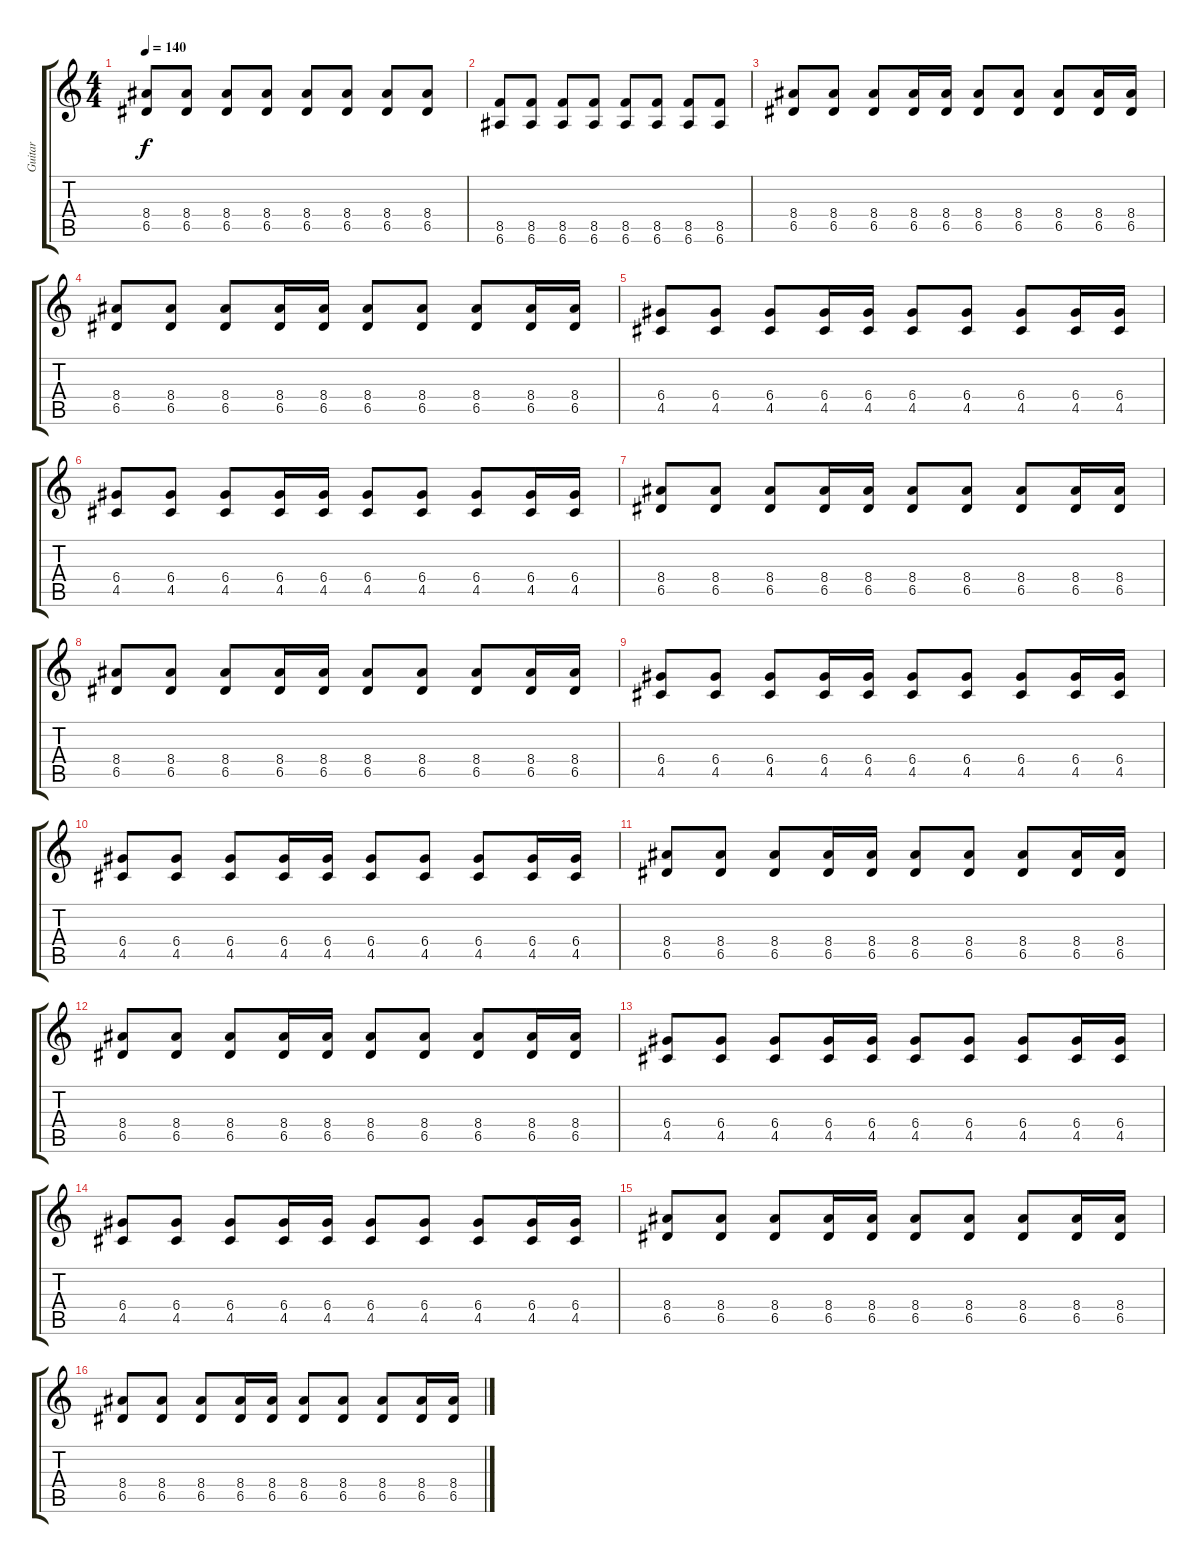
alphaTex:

\track ("Guitar" "Guitar") {instrument distortionguitar}
\staff {score tabs}
\tuning (E4 B3 G3 D3 A2 E2) {hide}
\ts (4 4)
\tempo 140
\clef g2
\ks c
(8.4 6.5).8{dy f} (8.4 6.5).8 (8.4 6.5).8 (8.4 6.5).8 (8.4 6.5).8 (8.4 6.5).8 (8.4 6.5).8 (8.4 6.5).8 |
(8.5 6.6).8 (8.5 6.6).8 (8.5 6.6).8 (8.5 6.6).8 (8.5 6.6).8 (8.5 6.6).8 (8.5 6.6).8 (8.5 6.6).8 |
(8.4 6.5).8{volume 11} (8.4 6.5).8 (8.4 6.5).8 (8.4 6.5).16 (8.4 6.5).16 (8.4 6.5).8 (8.4 6.5).8 (8.4 6.5).8 (8.4 6.5).16 (8.4 6.5).16 |
(8.4 6.5).8 (8.4 6.5).8 (8.4 6.5).8 (8.4 6.5).16 (8.4 6.5).16 (8.4 6.5).8 (8.4 6.5).8 (8.4 6.5).8 (8.4 6.5).16 (8.4 6.5).16 |
(6.4 4.5).8 (6.4 4.5).8 (6.4 4.5).8 (6.4 4.5).16 (6.4 4.5).16 (6.4 4.5).8 (6.4 4.5).8 (6.4 4.5).8 (6.4 4.5).16 (6.4 4.5).16 |
(6.4 4.5).8 (6.4 4.5).8 (6.4 4.5).8 (6.4 4.5).16 (6.4 4.5).16 (6.4 4.5).8 (6.4 4.5).8 (6.4 4.5).8 (6.4 4.5).16 (6.4 4.5).16 |
(8.4 6.5).8 (8.4 6.5).8 (8.4 6.5).8 (8.4 6.5).16 (8.4 6.5).16 (8.4 6.5).8 (8.4 6.5).8 (8.4 6.5).8 (8.4 6.5).16 (8.4 6.5).16 |
(8.4 6.5).8 (8.4 6.5).8 (8.4 6.5).8 (8.4 6.5).16 (8.4 6.5).16 (8.4 6.5).8 (8.4 6.5).8 (8.4 6.5).8 (8.4 6.5).16 (8.4 6.5).16 |
(6.4 4.5).8 (6.4 4.5).8 (6.4 4.5).8 (6.4 4.5).16 (6.4 4.5).16 (6.4 4.5).8 (6.4 4.5).8 (6.4 4.5).8 (6.4 4.5).16 (6.4 4.5).16 |
(6.4 4.5).8 (6.4 4.5).8 (6.4 4.5).8 (6.4 4.5).16 (6.4 4.5).16 (6.4 4.5).8 (6.4 4.5).8 (6.4 4.5).8 (6.4 4.5).16 (6.4 4.5).16 |
(8.4 6.5).8{volume 11} (8.4 6.5).8 (8.4 6.5).8 (8.4 6.5).16 (8.4 6.5).16 (8.4 6.5).8 (8.4 6.5).8 (8.4 6.5).8 (8.4 6.5).16 (8.4 6.5).16 |
(8.4 6.5).8 (8.4 6.5).8 (8.4 6.5).8 (8.4 6.5).16 (8.4 6.5).16 (8.4 6.5).8 (8.4 6.5).8 (8.4 6.5).8 (8.4 6.5).16 (8.4 6.5).16 |
(6.4 4.5).8 (6.4 4.5).8 (6.4 4.5).8 (6.4 4.5).16 (6.4 4.5).16 (6.4 4.5).8 (6.4 4.5).8 (6.4 4.5).8 (6.4 4.5).16 (6.4 4.5).16 |
(6.4 4.5).8 (6.4 4.5).8 (6.4 4.5).8 (6.4 4.5).16 (6.4 4.5).16 (6.4 4.5).8 (6.4 4.5).8 (6.4 4.5).8 (6.4 4.5).16 (6.4 4.5).16 |
(8.4 6.5).8 (8.4 6.5).8 (8.4 6.5).8 (8.4 6.5).16 (8.4 6.5).16 (8.4 6.5).8 (8.4 6.5).8 (8.4 6.5).8 (8.4 6.5).16 (8.4 6.5).16 |
(8.4 6.5).8 (8.4 6.5).8 (8.4 6.5).8 (8.4 6.5).16 (8.4 6.5).16 (8.4 6.5).8 (8.4 6.5).8 (8.4 6.5).8 (8.4 6.5).16 (8.4 6.5).16
